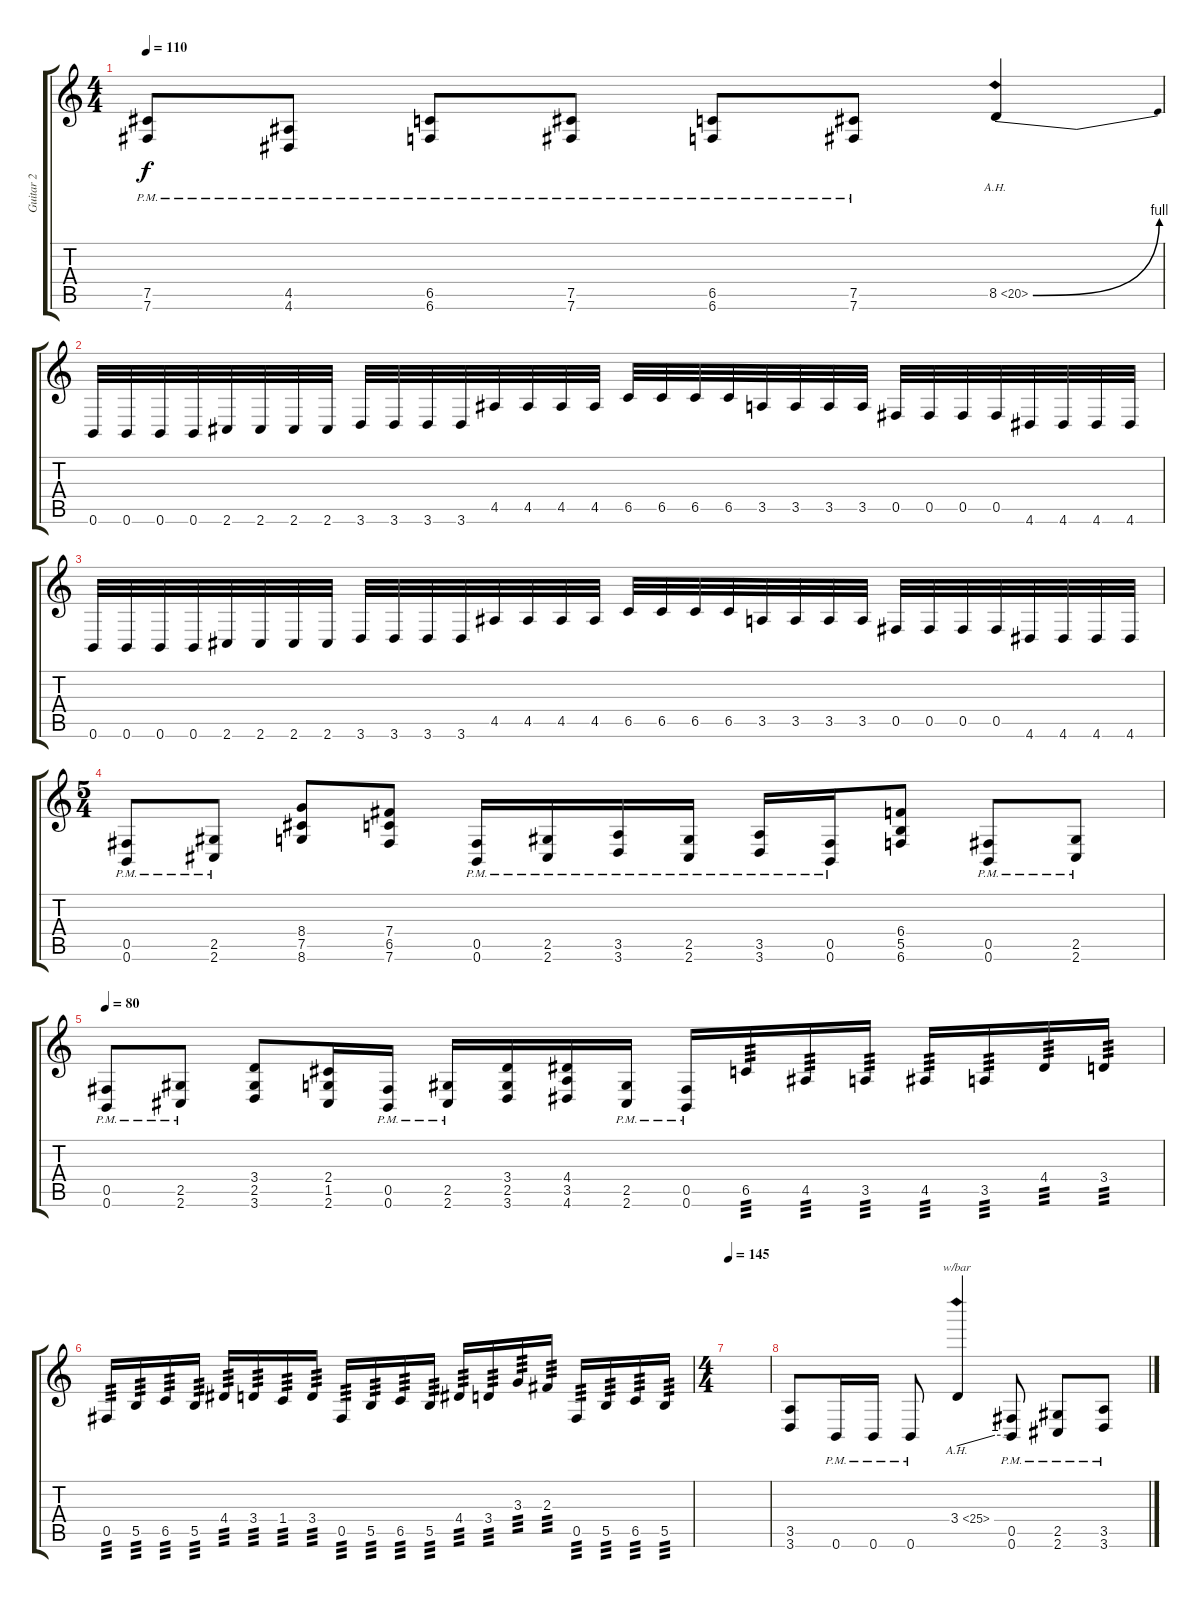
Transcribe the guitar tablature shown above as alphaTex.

\track ("Guitar 2" "Guitar 2") {instrument distortionguitar}
\staff {score tabs}
\tuning (Db4 Ab3 E3 B2 Gb2 B1) {hide}
\ts (4 4)
\tempo 110
\clef g2
\ks c
(7.5{pm} 7.6{pm}).8{dy f} (4.5{pm} 4.6{pm}).8 (6.5{pm} 6.6{pm}).8 (7.5{pm} 7.6{pm}).8 (6.5{pm} 6.6{pm}).8 (7.5{pm} 7.6{pm}).8 8.5{be (bend 0 0 60 4) ah 12}.4 |
0.6.32 0.6.32 0.6.32 0.6.32 2.6.32 2.6.32 2.6.32 2.6.32 3.6.32 3.6.32 3.6.32 3.6.32 4.5.32 4.5.32 4.5.32 4.5.32 6.5.32 6.5.32 6.5.32 6.5.32 3.5.32 3.5.32 3.5.32 3.5.32 0.5.32 0.5.32 0.5.32 0.5.32 4.6.32 4.6.32 4.6.32 4.6.32 |
0.6.32 0.6.32 0.6.32 0.6.32 2.6.32 2.6.32 2.6.32 2.6.32 3.6.32 3.6.32 3.6.32 3.6.32 4.5.32 4.5.32 4.5.32 4.5.32 6.5.32 6.5.32 6.5.32 6.5.32 3.5.32 3.5.32 3.5.32 3.5.32 0.5.32 0.5.32 0.5.32 0.5.32 4.6.32 4.6.32 4.6.32 4.6.32 |
\ts (5 4)
(0.5{pm} 0.6{pm}).8 (2.5{pm} 2.6{pm}).8 (8.4 7.5 8.6).8 (7.4 6.5 7.6).8 (0.5{pm} 0.6{pm}).16 (2.5{pm} 2.6{pm}).16 (3.5{pm} 3.6{pm}).16 (2.5{pm} 2.6{pm}).16 (3.5{pm} 3.6{pm}).16 (0.5{pm} 0.6{pm}).16 (6.4 5.5 6.6).8 (0.5{pm} 0.6{pm}).8 (2.5{pm} 2.6{pm}).8 |
\tempo 80
(0.5{pm} 0.6{pm}).8 (2.5{pm} 2.6{pm}).8 (3.4 2.5 3.6).8 (2.4 1.5 2.6).16 (0.5{pm} 0.6{pm}).16 (2.5{pm} 2.6{pm}).16 (3.4 2.5 3.6).16 (4.4 3.5 4.6).16 (2.5{pm} 2.6{pm}).16 (0.5{pm} 0.6{pm}).16 6.5.16{tp 3} 4.5.16{tp 3} 3.5.16{tp 3} 4.5.16{tp 3} 3.5.16{tp 3} 4.4.16{tp 3} 3.4.16{tp 3} |
0.5.16{tp 3} 5.5.16{tp 3} 6.5.16{tp 3} 5.5.16{tp 3} 4.4.16{tp 3} 3.4.16{tp 3} 1.4.16{tp 3} 3.4.16{tp 3} 0.5.16{tp 3} 5.5.16{tp 3} 6.5.16{tp 3} 5.5.16{tp 3} 4.4.16{tp 3} 3.4.16{tp 3} 3.3.16{tp 3} 2.3.16{tp 3} 0.5.16{tp 3} 5.5.16{tp 3} 6.5.16{tp 3} 5.5.16{tp 3} |
\ts (4 4)
\tempo 145
|
(3.5 3.6).8 0.6{pm}.16 0.6{pm}.16 0.6{pm}.8 3.4{ah 22}.4{tbe (custom default 0 0 45 4 60 4)} (0.5{pm} 0.6{pm}).8 (2.5{pm} 2.6{pm}).8 (3.5{pm} 3.6{pm}).8
